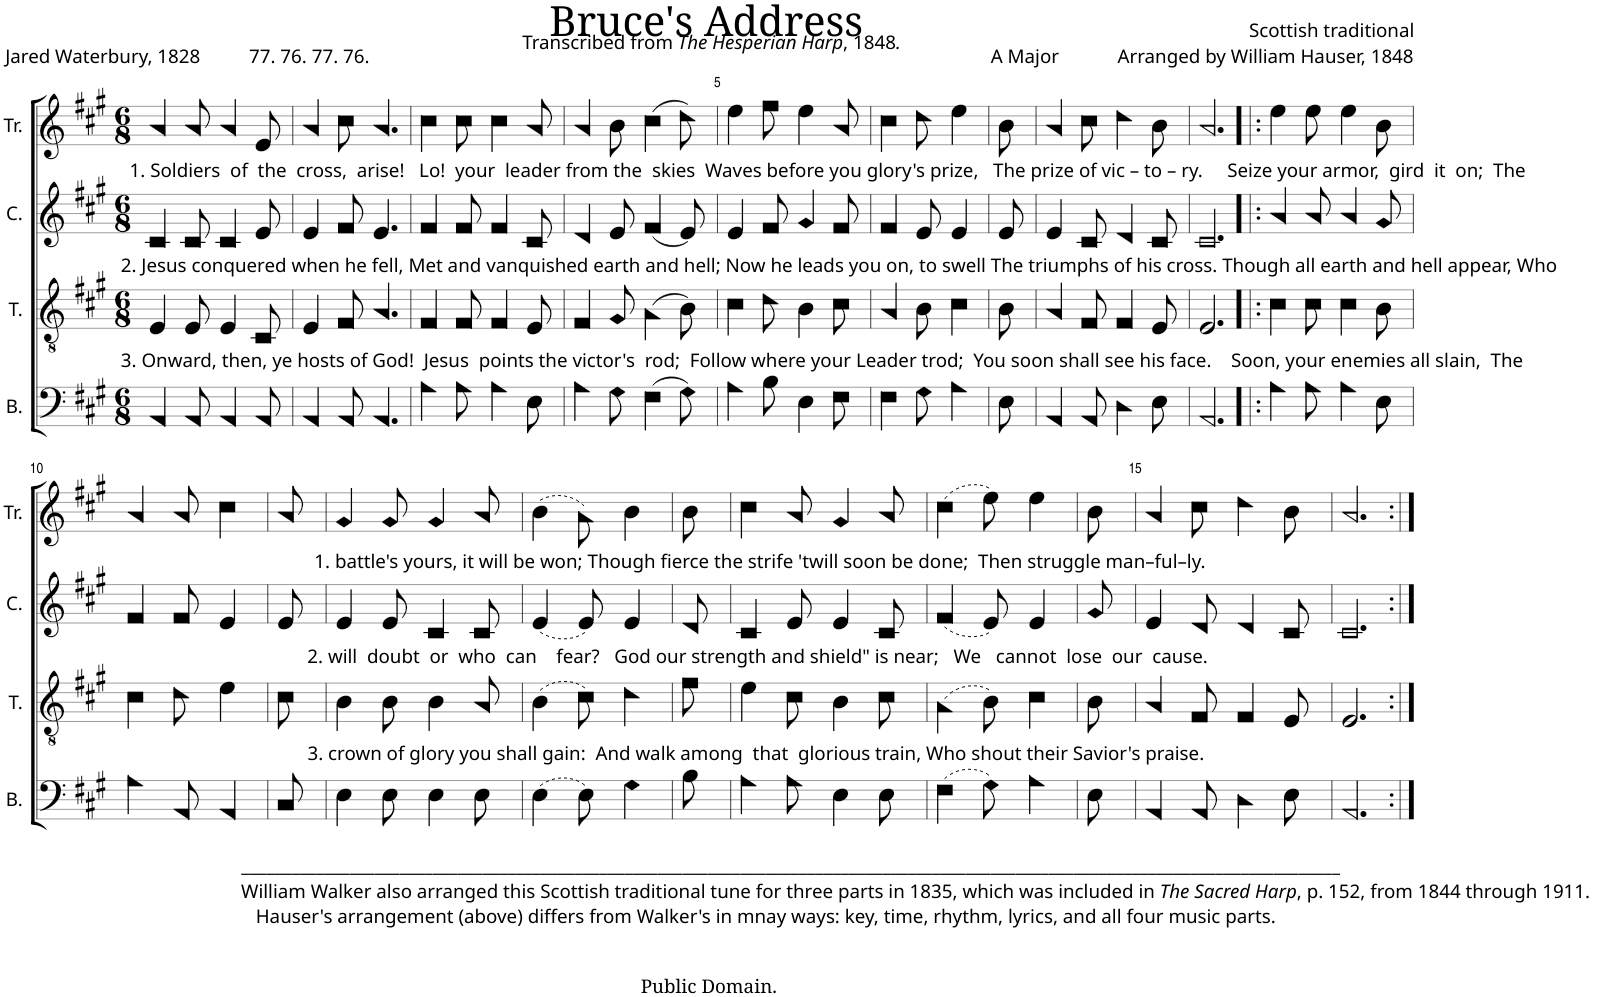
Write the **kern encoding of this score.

**kern	**kern	**kern	**kern
*part4	*part3	*part2	*part1
*staff4	*staff3	*staff2	*staff1
*I"B.	*I"T.	*I"C.	*I"Tr.
*I'B.	*I'T.	*I'C.	*I'Tr.
*clefF4	*clefGv2	*clefG2	*clefG2
*k[f#c#g#]	*k[f#c#g#]	*k[f#c#g#]	*k[f#c#g#]
*M6/8	*M6/8	*M6/8	*M6/8
=1	=1	=1	=1
!	!	!	!LO:TX:b:t=1. Soldiers  of  the  cross,  arise!   Lo!  your  leader from the  skies  Waves before you glory's prize,   The prize of vic – to – ry.     Seize your armor,  gird  it  on;  The
!	!	!LO:TX:b:t=2. Jesus conquered when he fell, Met and vanquished earth and hell; Now he leads you on, to swell The triumphs of his cross. Though all earth and hell appear, Who	!
!	!LO:TX:b:t=3. Onward, then, ye hosts of God!  Jesus  points the victor's  rod;  Follow where your Leader trod;  You soon shall see his face.    Soon, your enemies all slain,  The	!	!
4AA!/	4E!/	4c#!/	4a!/
8AA!/	8E!/	8c#!/	8a!/
4AA!/	4E!/	4c#!/	4a!/
8AA!/	8C#!/	8e!/	8e!/
=2	=2	=2	=2
4AA!/	4E!/	4e!/	4a!/
8AA!/	8F#!/	8f#!/	8cc#!\
4.AA!/	4.A!/	4.e!/	4.a!/
=3	=3	=3	=3
4A!\	4F#!/	4f#!/	4cc#!\
8A!\	8F#!/	8f#!/	8cc#!\
4A!\	4F#!/	4f#!/	4cc#!\
8E!\	8E!/	8c#!/	8a!/
=4	=4	=4	=4
4A!\	4F#!/	4d!/	4a!/
8G#!\	8G#!/	8e!/	8b!\
(4F#!\	(4A!\	(4f#!/	(4cc#!\
8G#!\)	8B!\)	8e!/)	8dd!\)
=5	=5	=5	=5
4A!\	4c#!\	4e!/	4ee!\
8B!\	8d!\	8f#!/	8ff#!\
4E!\	4B!\	4g#!/	4ee!\
8F#!\	8c#!\	8f#!/	8a!/
=6	=6	=6	=6
4F#!\	4A!/	4f#!/	4cc#!\
8G#!\	8B!\	8e!/	8dd!\
4A!\	4c#!\	4e!/	4ee!\
8E!\	8B!\	8e!/	8b!\
=7	=7	=7	=7
4AA!/	4A!/	4e!/	4a!/
8AA!/	8F#!/	8c#!/	8cc#!\
4D!\	4F#!/	4d!/	4dd!\
8E!\	8E!/	8c#!/	8b!\
=8	=8	=8	=8
2.AA!/	2.E!/	2.c#!/	2.a!/
=9!|:	=9!|:	=9!|:	=9!|:
4A!\	4c#!\	4a!/	4ee!\
8A!\	8c#!\	8a!/	8ee!\
4A!\	4c#!\	4a!/	4ee!\
8E!\	8B!\	8g#!/	8b!\
!!LO:LB:g=z
=10	=10	=10	=10
4A!\	4c#!\	4f#!/	4a!/
8AA!/	8d!\	8f#!/	8a!/
4AA!/	4e!\	4e!/	4cc#!\
8C#!/	8c#!\	8e!/	8a!/
=11	=11	=11	=11
!	!	!	!LO:TX:b:t=1. battle's yours, it will be won; Though fierce the strife 'twill soon be done;  Then struggle man–ful–ly.
!	!	!LO:TX:b:t=2. will  doubt  or  who  can    fear?   God our strength and shield" is near;   We   cannot  lose  our  cause.	!
!	!LO:TX:b:t=3. crown of glory you shall gain&colon;  And walk among  that  glorious train, Who shout their Savior's praise.	!	!
!LO:TX:b:t=____________________________________________________________________________________________________________________________________	!	!	!
!LO:TX:b:t=William Walker also arranged this Scottish traditional tune for three parts in 1835, which was included in	!	!	!
!LO:TX:b:i:t=The Sacred Harp	!	!	!
!LO:TX:b:t=, p. 152, from 1844 through 1911.	!	!	!
!LO:TX:b:t=Hauser's arrangement (above) differs from Walker's in mnay ways&colon; key, time, rhythm, lyrics, and all four music parts.	!	!	!
4E!\	4B!\	4e!/	4g#!/
8E!\	8B!\	8e!/	8g#!/
4E!\	4B!\	4c#!/	4g#!/
8E!\	8A!/	8c#!/	8a!/
=12	=12	=12	=12
(4E!\	(4B!\	(4e!/	(4b!\
8E!\)	8c#!\)	8e!/)	8a!\)
4G#!\	4d!\	4e!/	4b!\
8B!\	8f#!\	8d!/	8b!\
=13	=13	=13	=13
4A!\	4e!\	4c#!/	4cc#!\
8A!\	8c#!\	8e!/	8a!/
4E!\	4B!\	4e!/	4g#!/
8E!\	8c#!\	8c#!/	8a!/
=14	=14	=14	=14
(4F#!\	(4A!\	(4f#!/	(4cc#!\
8G#!\)	8B!\)	8e!/)	8ee!\)
4A!\	4c#!\	4e!/	4ee!\
8E!\	8B!\	8g#!/	8b!\
=15	=15	=15	=15
4AA!/	4A!/	4e!/	4a!/
8AA!/	8F#!/	8d!/	8cc#!\
4D!\	4F#!/	4d!/	4dd!\
8E!\	8E!/	8c#!/	8b!\
=16	=16	=16	=16
2.AA!/	2.E!/	2.c#!/	2.a!/
=:|!	=:|!	=:|!	=:|!
*-	*-	*-	*-
